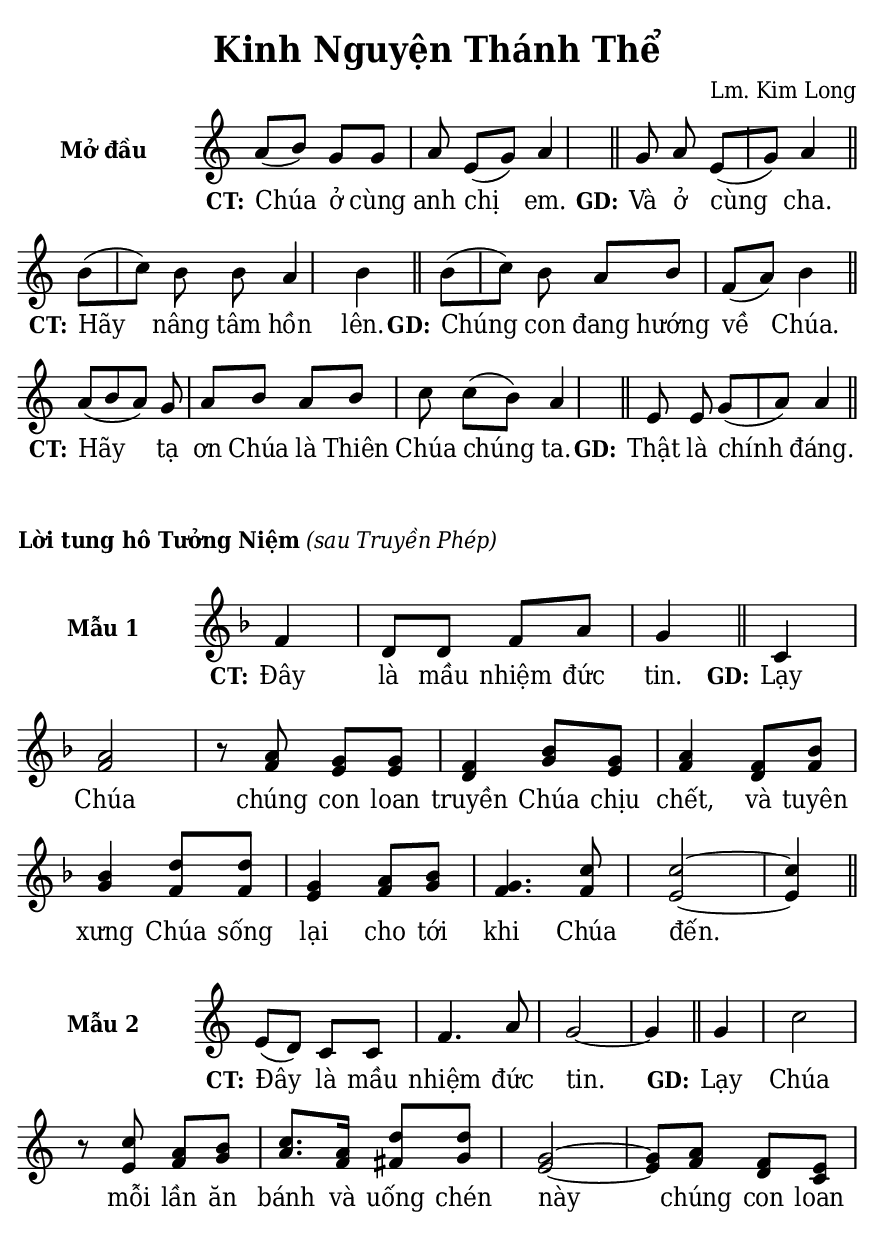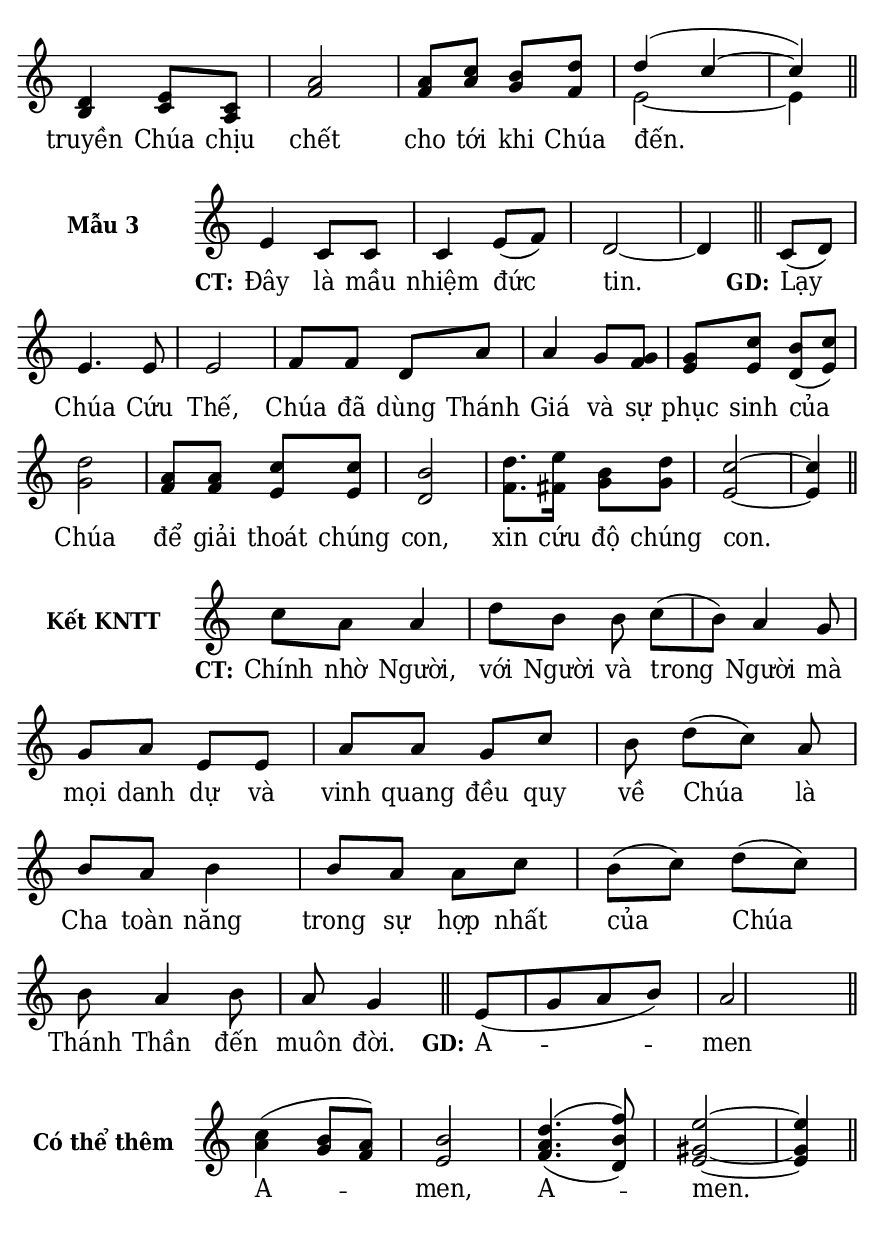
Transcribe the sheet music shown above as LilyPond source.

% Cài đặt chung
\version "2.22.1"
\include "english.ly"

\header {
  title = "Kinh Nguyện Thánh Thể"
  composer = "Lm. Kim Long"
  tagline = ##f
}

% Nhạc
nhacMauMot = \relative c'' {
  \key c \major
  a8 ([b]) g g a e ([g]) a4 \bar "||"
  g8 a e ([g]) a4 \bar "||" \break
  
  b8 ([c]) b b a4 b \bar "||"
  b8 ([c]) b a b f ([a]) b4 \bar "||" \break
  
  a8 ([b a]) g a b a b c c ([b]) a4 \bar "||"
  e8 e g ([a]) a4 \bar "||"
}

nhacMauHai = \relative c' {
  \key f \major
  \partial 4 f4 |
  d8 d f a |
  g4 \bar "||"
  c,4 |
  <<
    {
      a'2 |
      r8 a g g |
      f4 bf8 g |
      a4 f8 bf |
      bf4 d8 d |
      g,4 a8 bf |
      g4. c8 |
      c2 ~ |
      c4
    }
    {
      f,2 |
      r8 f e e |
      d4 g8 e |
      f4 d8 f |
      g4 f8 f |
      e4 f8 g |
      f4. f8 |
      e2 ~ |
      e4
    }
  >>
  \bar "||"
}

nhacMauBa = \relative c' {
  \key c \major
  e8 (d) c c |
  f4. a8 |
  g2 ~ |
  g4 \bar "||"
  
  g |
  c2 |
  r8
  <<
    {
      c a b |
      c8. a16 d8 d |
      g,2 ~ |
      g8 a f e |
      d4 e8 c |
      a'2 |
      a8 c b d
    }
    {
      e,8 f g |
      a8. f16 fs8 g |
      e2 ~ |
      e8 f d c |
      b4 c8 a |
      f'2 |
      f8 a g f
    }
  >>
  <<
    {
      \voiceOne
      d'4 (c ~ |
      c4)
    }
    \new Voice = "splitpart" {
      \voiceTwo
      e,2 ~ |
      e4
    }
  >>
  \bar "||"
}

nhacMauBon = \relative c' {
  \key c \major
  e4 c8 c |
  c4 e8 (f) |
  d2 ~ |
  d4 \bar "||"
  c8 (d) |
  e4. e8 |
  e2 |
  f8 f d a' |
  a4 g8
  <<
    {
      g |
      g c b (c) |
      d2 |
      a8 a c c |
      b2 |
      d8. e16 b8 d |
      c2 ~ |
      c4
    }
    {
      f,8 |
      e e d (e) |
      g2 |
      f8 f e e |
      d2 |
      f8. fs16 g8 g |
      e2 ~ |
      e4
    }
  >>
  \bar "||"
}

nhacMauNam = \relative c'' {
  \key c \major
  c8 a a4 d8 b b c ([b]) a4 g8 g a e
  e a a g c b d ([c]) a b a b4 b8 a
  a c b ([c]) d ([c]) b a4 b8 a g4 \bar "||"
  e8 ([g a b]) \bar "|"
  a2 \bar "||"
}

nhacMauSau = \relative c'' {
  <<
    {
      c4 (b8 a) |
      b2 |
      d4. ^(f8) |
      e2 ~ |
      e4
    }
    {
      a,4 (g8 f) |
      e2 |
      <a f>4. _(<b d,>8) |
      <gs e>2 ~ |
      <gs e>4
    }
  >>
  \bar "||"
}

% Lời
loiMauMot = \lyricmode {
  \set stanza = "CT:"
  Chúa ở cùng anh chị em.
  \set stanza = " GD:"
  Và ở cùng cha.
  \set stanza = "CT:"
  Hãy nâng tâm hồn lên.
  \set stanza = "GD:"
  Chúng con đang hướng về Chúa.
  \set stanza = "CT:"
  Hãy tạ ơn Chúa là Thiên Chúa chúng ta.
  \set stanza = "GD:"
  Thật là chính đáng.
}

loiMauHai = \lyricmode {
  \set stanza = "CT:"
  Đây là mầu nhiệm đức tin.
  \set stanza = "GD:"
  Lạy Chúa chúng con loan truyền Chúa chịu chết,
  và tuyên xưng Chúa sống lại
  cho tới khi Chúa đến.
}

loiMauBa = \lyricmode {
  \set stanza = "CT:"
  Đây là mầu nhiệm đức tin.
  \set stanza = "GD:"
  Lạy Chúa mỗi lần ăn bánh và uống chén này
  chúng con loan truyền Chúa chịu chết
  cho tới khi Chúa đến.
}

loiMauBon = \lyricmode {
  \set stanza = "CT:"
  Đây là mầu nhiệm đức tin.
  \set stanza = "GD:"
  Lạy Chúa Cứu Thế,
  Chúa đã dùng Thánh Giá và sự phục sinh của Chúa
  để giải thoát chúng con,
  xin cứu độ chúng con.
}

loiMauNam = \lyricmode {
  \set stanza = "CT:"
  Chính nhờ Người, với Người và trong Người
  mà mọi danh dự và vinh quang đều quy về Chúa
  là Cha toàn năng trong sự hợp nhất của Chúa Thánh Thần
  đến muôn đời.
  \set stanza = " GD:"
  A -- men
}

loiMauSau = \lyricmode {
  A -- men, A -- men.
}

% Dàn trang
\paper {
  #(set-paper-size "a5")
  top-margin = 3\mm
  bottom-margin = 3\mm
  left-margin = 3\mm
  right-margin = 3\mm
  indent = #0
  #(define fonts
	 (make-pango-font-tree "Deja Vu Serif Condensed"
	 		       "Deja Vu Serif Condensed"
			       "Deja Vu Serif Condensed"
			       (/ 20 20)))
  print-page-number = ##f
  %page-count = 2
}

TongNhip = {
  \time 2/4
  \set Timing.beamExceptions = #'()
  \set Timing.baseMoment = #(ly:make-moment 1/4)
}

% Đổi kích thước nốt cho bè phụ
notBePhu =
#(define-music-function (font-size music) (number? ly:music?)
   (for-some-music
     (lambda (m)
       (if (music-is-of-type? m 'rhythmic-event)
           (begin
             (set! (ly:music-property m 'tweaks)
                   (cons `(font-size . ,font-size)
                         (ly:music-property m 'tweaks)))
             #t)
           #f))
     music)
   music)

\score {
  <<
    \new Staff \with {
      \remove "Time_signature_engraver"
      instrumentName = \markup {
        \bold "Mở đầu"
      }
    }
    <<
        \clef treble
        \new Voice = beSop {
          \TongNhip \nhacMauMot
        }
      \new Lyrics \lyricsto beSop \loiMauMot
    >>
  >>
  \layout {
    indent = 30
    \override Lyrics.LyricSpace.minimum-distance = #0.6
    \override Score.BarNumber.break-visibility = ##(#f #f #f)
    \override Score.SpacingSpanner.uniform-stretching = ##t
    \set Score.defaultBarType = ""
    \set Score.barAlways = ##t
  }
}

\markup { \vspace #0.5 }

\markup {
  \bold "Lời tung hô Tưởng Niệm"
  \normal-text \italic "(sau Truyền Phép)"
}

\markup { \vspace #0.5 }

\score {
  <<
    \new Staff \with {
      \remove "Time_signature_engraver"
      instrumentName = \markup {
        \bold "Mẫu 1"
      }
    }
    <<
        \clef treble
        \new Voice = beSop {
          \TongNhip \nhacMauHai
        }
      \new Lyrics \lyricsto beSop \loiMauHai
    >>
  >>
  \layout {
    indent = 30
    \override Lyrics.LyricSpace.minimum-distance = #1
    \override Score.BarNumber.break-visibility = ##(#f #f #f)
    \override Score.SpacingSpanner.uniform-stretching = ##t
  }
}

%\pageBreak

\score {
  <<
    \new Staff \with {
      \remove "Time_signature_engraver"
      instrumentName = \markup {
        \bold "Mẫu 2"
      }
    }
    <<
        \clef treble
        \new Voice = beSop {
          \TongNhip \nhacMauBa
        }
      \new Lyrics \lyricsto beSop \loiMauBa
    >>
  >>
  \layout {
    indent = 30
    \override Lyrics.LyricSpace.minimum-distance = #1
    \override Score.BarNumber.break-visibility = ##(#f #f #f)
    \override Score.SpacingSpanner.uniform-stretching = ##t
  }
}

\score {
  <<
    \new Staff \with {
      \remove "Time_signature_engraver"
      instrumentName = \markup {
        \bold "Mẫu 3"
      }
    }
    <<
        \clef treble
        \new Voice = beSop {
          \TongNhip \nhacMauBon
        }
      \new Lyrics \lyricsto beSop \loiMauBon
    >>
  >>
  \layout {
    indent = 30
    \override Lyrics.LyricSpace.minimum-distance = #1
    \override Score.BarNumber.break-visibility = ##(#f #f #f)
    \override Score.SpacingSpanner.uniform-stretching = ##t
  }
}

\score {
  <<
    \new Staff \with {
      \remove "Time_signature_engraver"
      instrumentName = \markup {
        \bold "Kết KNTT"
      }
    }
    <<
        \clef treble
        \new Voice = beSop {
          \TongNhip \nhacMauNam
        }
      \new Lyrics \lyricsto beSop \loiMauNam
    >>
  >>
  \layout {
    indent = 30
    \override Lyrics.LyricSpace.minimum-distance = #1
    \override Score.BarNumber.break-visibility = ##(#f #f #f)
    \override Score.SpacingSpanner.uniform-stretching = ##t
    \override LyricHyphen.minimum-distance = #0.5
    \set Score.defaultBarType = ""
    \set Score.barAlways = ##t
    ragged-last = ##f
  }
}

\score {
  <<
    \new Staff \with {
      \remove "Time_signature_engraver"
      instrumentName = \markup {
        \bold "Có thể thêm"
      }
    }
    <<
        \clef treble
        \new Voice = beSop {
          \TongNhip \nhacMauSau
        }
      \new Lyrics \lyricsto beSop \loiMauSau
    >>
  >>
  \layout {
    indent = 30
    ragged-right = ##f
    \override Lyrics.LyricSpace.minimum-distance = #1
    \override Score.BarNumber.break-visibility = ##(#f #f #f)
    \override Score.SpacingSpanner.uniform-stretching = ##t
    \override LyricHyphen.minimum-distance = #2
  }
}
